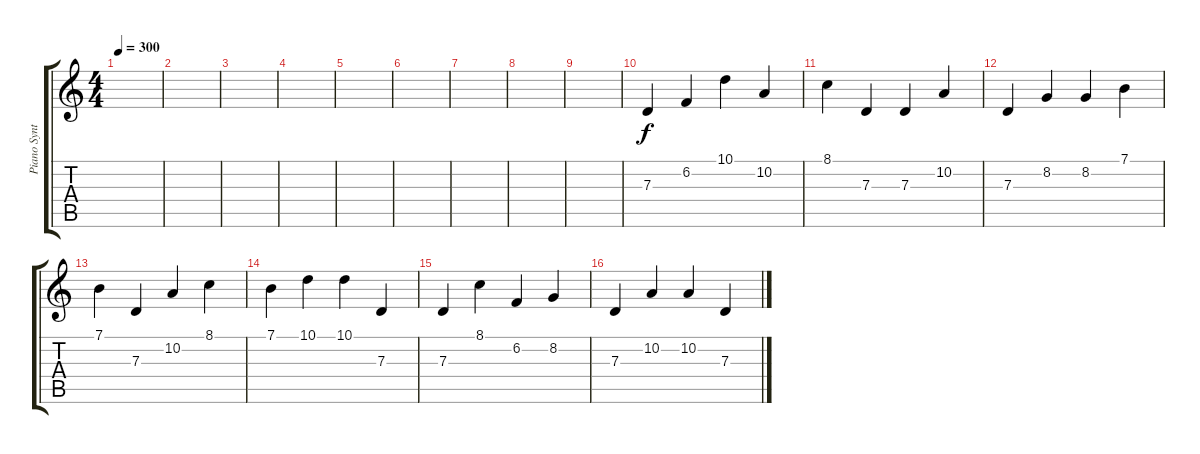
\track ("Piano Synth" "Piano Synt") {instrument brightacousticpiano}
\staff {score tabs}
\tuning (E4 B3 G3 D3 A2 E2) {hide}
\ts (4 4)
\tempo 300
\clef g2
\ks c
|
|
|
|
|
|
|
|
|
7.3.4 6.2.4 10.1.4 10.2.4 |
8.1.4 7.3.4 7.3.4 10.2.4 |
7.3.4 8.2.4 8.2.4 7.1.4 |
7.1.4 7.3.4 10.2.4 8.1.4 |
7.1.4 10.1.4 10.1.4 7.3.4 |
7.3.4 8.1.4 6.2.4 8.2.4 |
7.3.4 10.2.4 10.2.4 7.3.4
